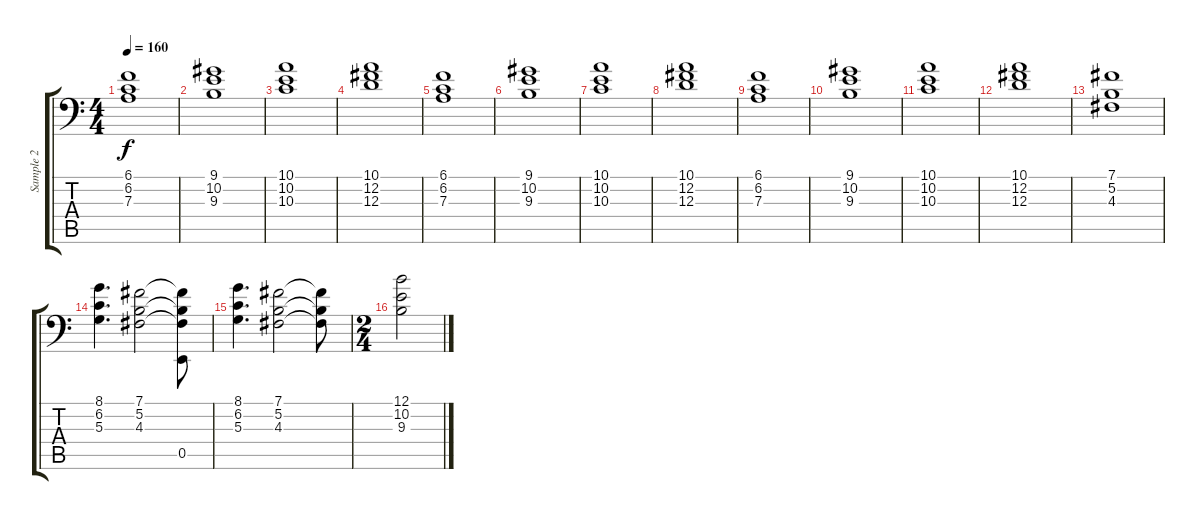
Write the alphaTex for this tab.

\track ("Sample 2" "Sample 2") {instrument churchorgan}
\staff {score tabs}
\tuning (B3 Gb3 D3 A2 E2 A1) {hide}
\ts (4 4)
\tempo 160
\clef f4
\ks c
(6.1 6.2 7.3).1{dy f} |
(9.1 10.2 9.3).1 |
(10.1 10.2 10.3).1 |
(10.1 12.2 12.3).1 |
(6.1 6.2 7.3).1 |
(9.1 10.2 9.3).1 |
(10.1 10.2 10.3).1 |
(10.1 12.2 12.3).1 |
(6.1 6.2 7.3).1 |
(9.1 10.2 9.3).1 |
(10.1 10.2 10.3).1 |
(10.1 12.2 12.3).1 |
(7.1 5.2 4.3).1 |
(8.1 6.2 5.3).4{d} (7.1 5.2 4.3).2 (7.1{t} 5.2{t} 4.3{t} 0.5).8 |
(8.1 6.2 5.3).4{d} (7.1 5.2 4.3).2 (7.1{t} 5.2{t} 4.3{t}).8 |
\ts (2 4)
(12.1 10.2 9.3).2
